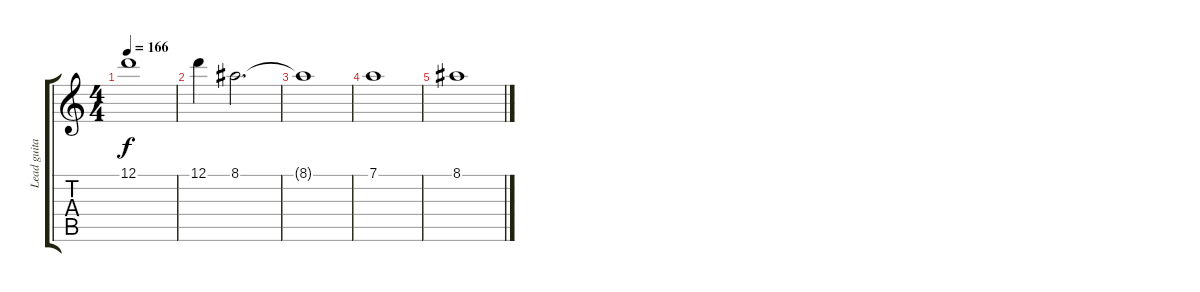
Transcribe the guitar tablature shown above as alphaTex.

\track ("Lead guitar" "Lead guita") {instrument distortionguitar}
\staff {score tabs}
\tuning (D4 A3 F3 C3 G2 C2) {hide}
\ts (4 4)
\tempo 166
\clef g2
\ks c
12.1{t}.1{dy f} |
12.1.4 8.1.2{d} |
8.1{t}.1 |
7.1.1 |
8.1.1
